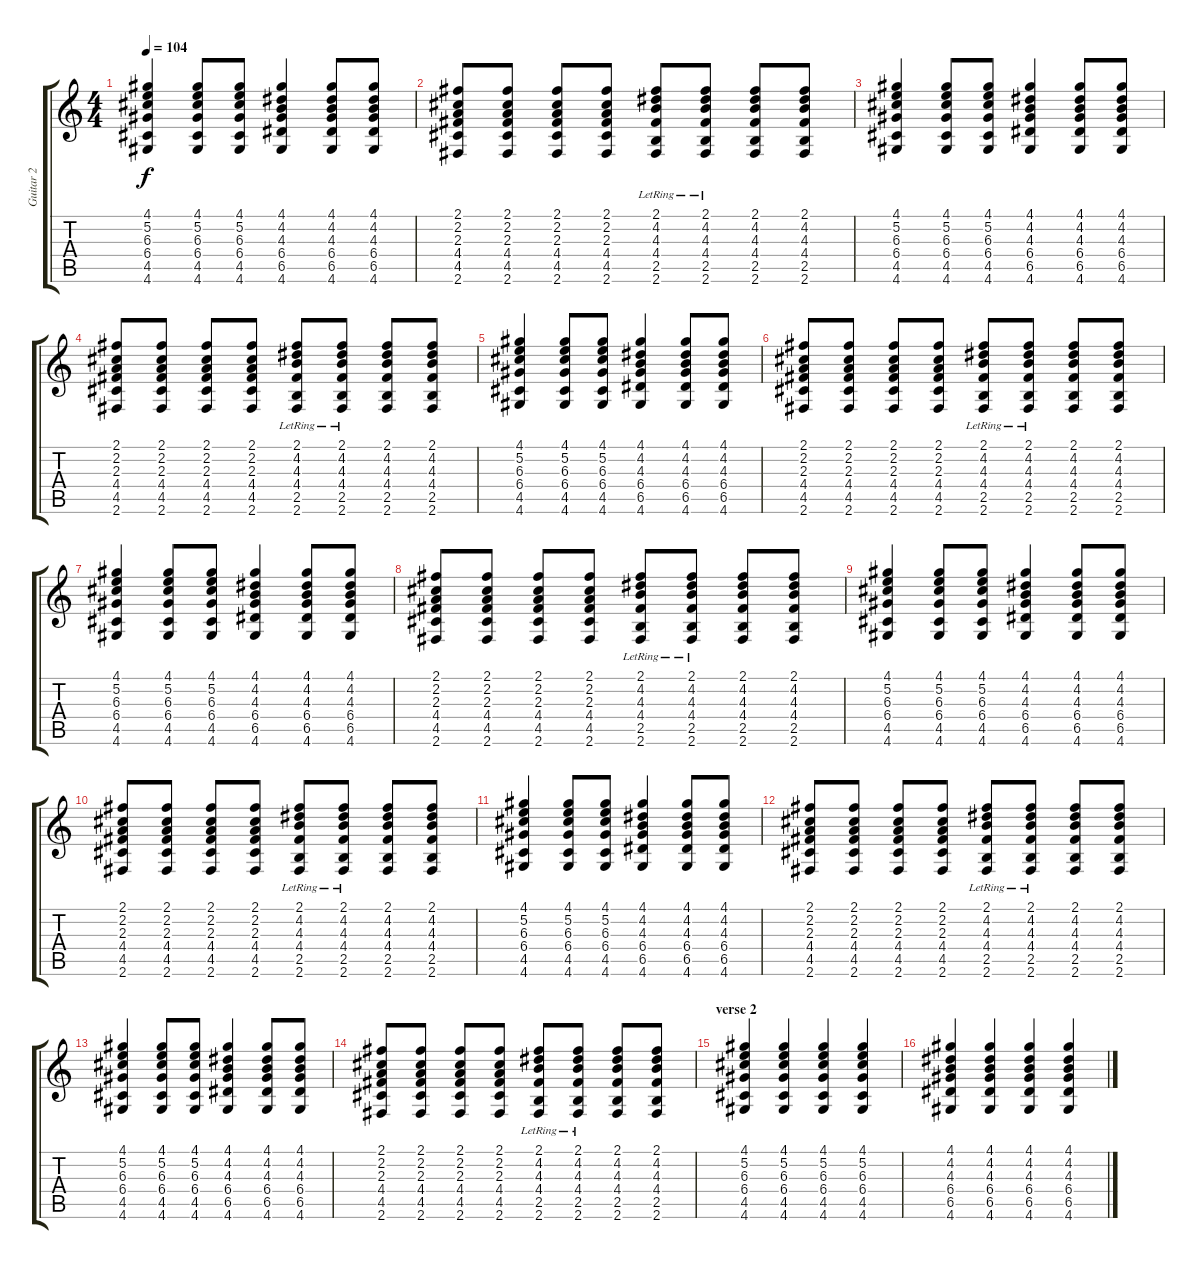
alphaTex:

\track ("Guitar 2" "Guitar 2") {instrument acousticguitarnylon}
\staff {score tabs}
\tuning (E4 B3 G3 D3 A2 E2) {hide}
\ts (4 4)
\tempo 104
\clef g2
\ks c
(4.1 5.2 6.3 6.4 4.5 4.6).4{dy f} (4.1 5.2 6.3 6.4 4.5 4.6).8 (4.1 5.2 6.3 6.4 4.5 4.6).8 (4.1 4.2 4.3 6.4 6.5 4.6).4 (4.1 4.2 4.3 6.4 6.5 4.6).8 (4.1 4.2 4.3 6.4 6.5 4.6).8 |
(2.1 2.2 2.3 4.4 4.5 2.6).8 (2.1 2.2 2.3 4.4 4.5 2.6).8 (2.1 2.2 2.3 4.4 4.5 2.6).8 (2.1 2.2 2.3 4.4 4.5 2.6).8 (2.1{lr} 4.2 4.3 4.4 2.5 2.6).8 (2.1 4.2{lr} 4.3{lr} 4.4{lr} 2.5{lr} 2.6{lr}).8 (2.1 4.2 4.3 4.4 2.5 2.6).8 (2.1 4.2 4.3 4.4 2.5 2.6).8 |
(4.1 5.2 6.3 6.4 4.5 4.6).4{instrument acousticguitarnylon} (4.1 5.2 6.3 6.4 4.5 4.6).8 (4.1 5.2 6.3 6.4 4.5 4.6).8 (4.1 4.2 4.3 6.4 6.5 4.6).4 (4.1 4.2 4.3 6.4 6.5 4.6).8 (4.1 4.2 4.3 6.4 6.5 4.6).8 |
(2.1 2.2 2.3 4.4 4.5 2.6).8 (2.1 2.2 2.3 4.4 4.5 2.6).8 (2.1 2.2 2.3 4.4 4.5 2.6).8 (2.1 2.2 2.3 4.4 4.5 2.6).8 (2.1{lr} 4.2 4.3 4.4 2.5 2.6).8 (2.1 4.2{lr} 4.3{lr} 4.4{lr} 2.5{lr} 2.6{lr}).8 (2.1 4.2 4.3 4.4 2.5 2.6).8 (2.1 4.2 4.3 4.4 2.5 2.6).8 |
(4.1 5.2 6.3 6.4 4.5 4.6).4 (4.1 5.2 6.3 6.4 4.5 4.6).8 (4.1 5.2 6.3 6.4 4.5 4.6).8 (4.1 4.2 4.3 6.4 6.5 4.6).4 (4.1 4.2 4.3 6.4 6.5 4.6).8 (4.1 4.2 4.3 6.4 6.5 4.6).8 |
(2.1 2.2 2.3 4.4 4.5 2.6).8 (2.1 2.2 2.3 4.4 4.5 2.6).8 (2.1 2.2 2.3 4.4 4.5 2.6).8 (2.1 2.2 2.3 4.4 4.5 2.6).8 (2.1{lr} 4.2 4.3 4.4 2.5 2.6).8 (2.1 4.2{lr} 4.3{lr} 4.4{lr} 2.5{lr} 2.6{lr}).8 (2.1 4.2 4.3 4.4 2.5 2.6).8 (2.1 4.2 4.3 4.4 2.5 2.6).8 |
(4.1 5.2 6.3 6.4 4.5 4.6).4 (4.1 5.2 6.3 6.4 4.5 4.6).8 (4.1 5.2 6.3 6.4 4.5 4.6).8 (4.1 4.2 4.3 6.4 6.5 4.6).4 (4.1 4.2 4.3 6.4 6.5 4.6).8 (4.1 4.2 4.3 6.4 6.5 4.6).8 |
(2.1 2.2 2.3 4.4 4.5 2.6).8 (2.1 2.2 2.3 4.4 4.5 2.6).8 (2.1 2.2 2.3 4.4 4.5 2.6).8 (2.1 2.2 2.3 4.4 4.5 2.6).8 (2.1{lr} 4.2 4.3 4.4 2.5 2.6).8 (2.1 4.2{lr} 4.3{lr} 4.4{lr} 2.5{lr} 2.6{lr}).8 (2.1 4.2 4.3 4.4 2.5 2.6).8 (2.1 4.2 4.3 4.4 2.5 2.6).8 |
(4.1 5.2 6.3 6.4 4.5 4.6).4{instrument acousticguitarnylon} (4.1 5.2 6.3 6.4 4.5 4.6).8 (4.1 5.2 6.3 6.4 4.5 4.6).8 (4.1 4.2 4.3 6.4 6.5 4.6).4 (4.1 4.2 4.3 6.4 6.5 4.6).8 (4.1 4.2 4.3 6.4 6.5 4.6).8 |
(2.1 2.2 2.3 4.4 4.5 2.6).8 (2.1 2.2 2.3 4.4 4.5 2.6).8 (2.1 2.2 2.3 4.4 4.5 2.6).8 (2.1 2.2 2.3 4.4 4.5 2.6).8 (2.1{lr} 4.2 4.3 4.4 2.5 2.6).8 (2.1 4.2{lr} 4.3{lr} 4.4{lr} 2.5{lr} 2.6{lr}).8 (2.1 4.2 4.3 4.4 2.5 2.6).8 (2.1 4.2 4.3 4.4 2.5 2.6).8 |
(4.1 5.2 6.3 6.4 4.5 4.6).4 (4.1 5.2 6.3 6.4 4.5 4.6).8 (4.1 5.2 6.3 6.4 4.5 4.6).8 (4.1 4.2 4.3 6.4 6.5 4.6).4 (4.1 4.2 4.3 6.4 6.5 4.6).8 (4.1 4.2 4.3 6.4 6.5 4.6).8 |
(2.1 2.2 2.3 4.4 4.5 2.6).8 (2.1 2.2 2.3 4.4 4.5 2.6).8 (2.1 2.2 2.3 4.4 4.5 2.6).8 (2.1 2.2 2.3 4.4 4.5 2.6).8 (2.1{lr} 4.2 4.3 4.4 2.5 2.6).8 (2.1 4.2{lr} 4.3{lr} 4.4{lr} 2.5{lr} 2.6{lr}).8 (2.1 4.2 4.3 4.4 2.5 2.6).8 (2.1 4.2 4.3 4.4 2.5 2.6).8 |
(4.1 5.2 6.3 6.4 4.5 4.6).4 (4.1 5.2 6.3 6.4 4.5 4.6).8 (4.1 5.2 6.3 6.4 4.5 4.6).8 (4.1 4.2 4.3 6.4 6.5 4.6).4 (4.1 4.2 4.3 6.4 6.5 4.6).8 (4.1 4.2 4.3 6.4 6.5 4.6).8 |
(2.1 2.2 2.3 4.4 4.5 2.6).8 (2.1 2.2 2.3 4.4 4.5 2.6).8 (2.1 2.2 2.3 4.4 4.5 2.6).8 (2.1 2.2 2.3 4.4 4.5 2.6).8 (2.1{lr} 4.2 4.3 4.4 2.5 2.6).8 (2.1 4.2{lr} 4.3{lr} 4.4{lr} 2.5{lr} 2.6{lr}).8 (2.1 4.2 4.3 4.4 2.5 2.6).8 (2.1 4.2 4.3 4.4 2.5 2.6).8 |
\section ("" "verse 2")
(4.1 5.2 6.3 6.4 4.5 4.6).4 (4.1 5.2 6.3 6.4 4.5 4.6).4 (4.1 5.2 6.3 6.4 4.5 4.6).4 (4.1 5.2 6.3 6.4 4.5 4.6).4 |
(4.1 4.2 4.3 6.4 6.5 4.6).4 (4.1 4.2 4.3 6.4 6.5 4.6).4 (4.1 4.2 4.3 6.4 6.5 4.6).4 (4.1 4.2 4.3 6.4 6.5 4.6).4
